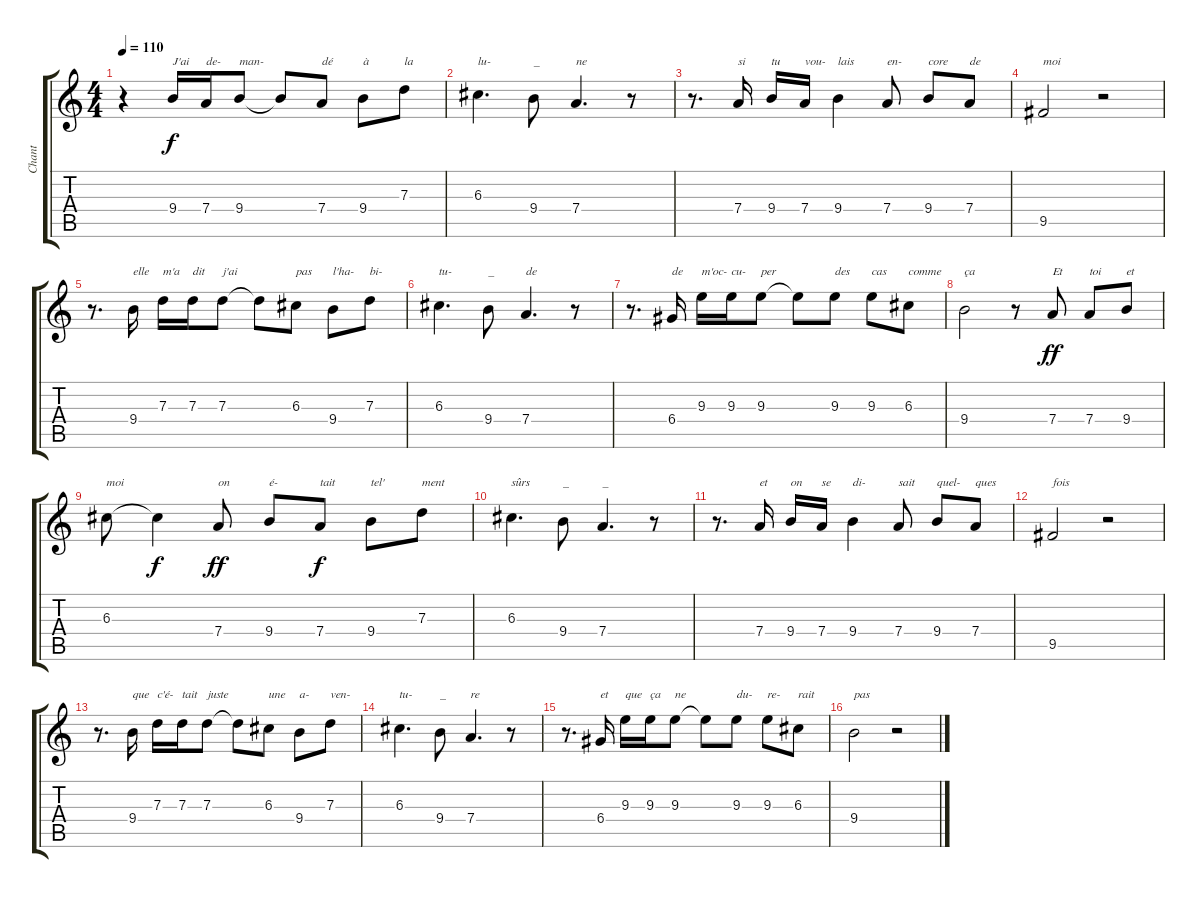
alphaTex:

\track ("Chant" "Chant") {instrument overdrivenguitar}
\staff {score tabs}
\tuning (E4 B3 G3 D3 A2 E2) {hide}
\ts (4 4)
\tempo 110
\clef g2
\ks c
r.4{dy f} 9.4.16{txt "J'ai"} 7.4.16{txt "de-"} 9.4.8{txt "man-"} 9.4{t}.8 7.4.8{txt "dé"} 9.4.8{txt "à"} 7.3.8{txt "la"} |
6.3.4{d txt "lu-"} 9.4.8{txt "_"} 7.4.4{d txt "ne"} r.8 |
r.8{d} 7.4.16{txt "si"} 9.4.16{txt "tu"} 7.4.16{txt "vou-"} 9.4.4{txt "lais"} 7.4.8{txt "en-"} 9.4.8{txt "core"} 7.4.8{txt "de"} |
9.5.2{txt "moi"} r.2 |
r.8{d} 9.4.16{txt "elle"} 7.3.16{txt "m'a"} 7.3.16{txt "dit"} 7.3.8{txt "j'ai"} 7.3{t}.8 6.3.8{txt "pas"} 9.4.8{txt "l'ha-"} 7.3.8{txt "bi-"} |
6.3.4{d txt "tu-"} 9.4.8{txt "_"} 7.4.4{d txt "de"} r.8 |
r.8{d} 6.4.16{txt "de"} 9.3.16{txt "m'oc-"} 9.3.16{txt "cu-"} 9.3.8{txt "per"} 9.3{t}.8 9.3.8{txt "des"} 9.3.8{txt "cas"} 6.3.8{txt "comme"} |
9.4.2{txt "ça"} r.8 7.4.8{txt "Et" dy ff} 7.4.8{txt "toi"} 9.4.8{txt "et"} |
6.3.8{txt "moi"} 6.3{t}.4{dy f} 7.4.8{txt "on" dy ff} 9.4.8{txt "é-"} 7.4.8{txt "tait" dy f} 9.4.8{txt "tel'"} 7.3.8{txt "ment"} |
6.3.4{d txt "sûrs"} 9.4.8{txt "_"} 7.4.4{d txt "_"} r.8 |
r.8{d} 7.4.16{txt "et"} 9.4.16{txt "on"} 7.4.16{txt "se"} 9.4.4{txt "di-"} 7.4.8{txt "sait"} 9.4.8{txt "quel-"} 7.4.8{txt "ques"} |
9.5.2{txt "fois"} r.2 |
r.8{d} 9.4.16{txt "que"} 7.3.16{txt "c'é-"} 7.3.16{txt "tait"} 7.3.8{txt "juste"} 7.3{t}.8 6.3.8{txt "une"} 9.4.8{txt "a-"} 7.3.8{txt "ven-"} |
6.3.4{d txt "tu-"} 9.4.8{txt "_"} 7.4.4{d txt "re"} r.8 |
r.8{d} 6.4.16{txt "et"} 9.3.16{txt "que"} 9.3.16{txt "ça"} 9.3.8{txt "ne"} 9.3{t}.8 9.3.8{txt "du-"} 9.3.8{txt "re-"} 6.3.8{txt "rait"} |
9.4.2{txt "pas"} r.2
